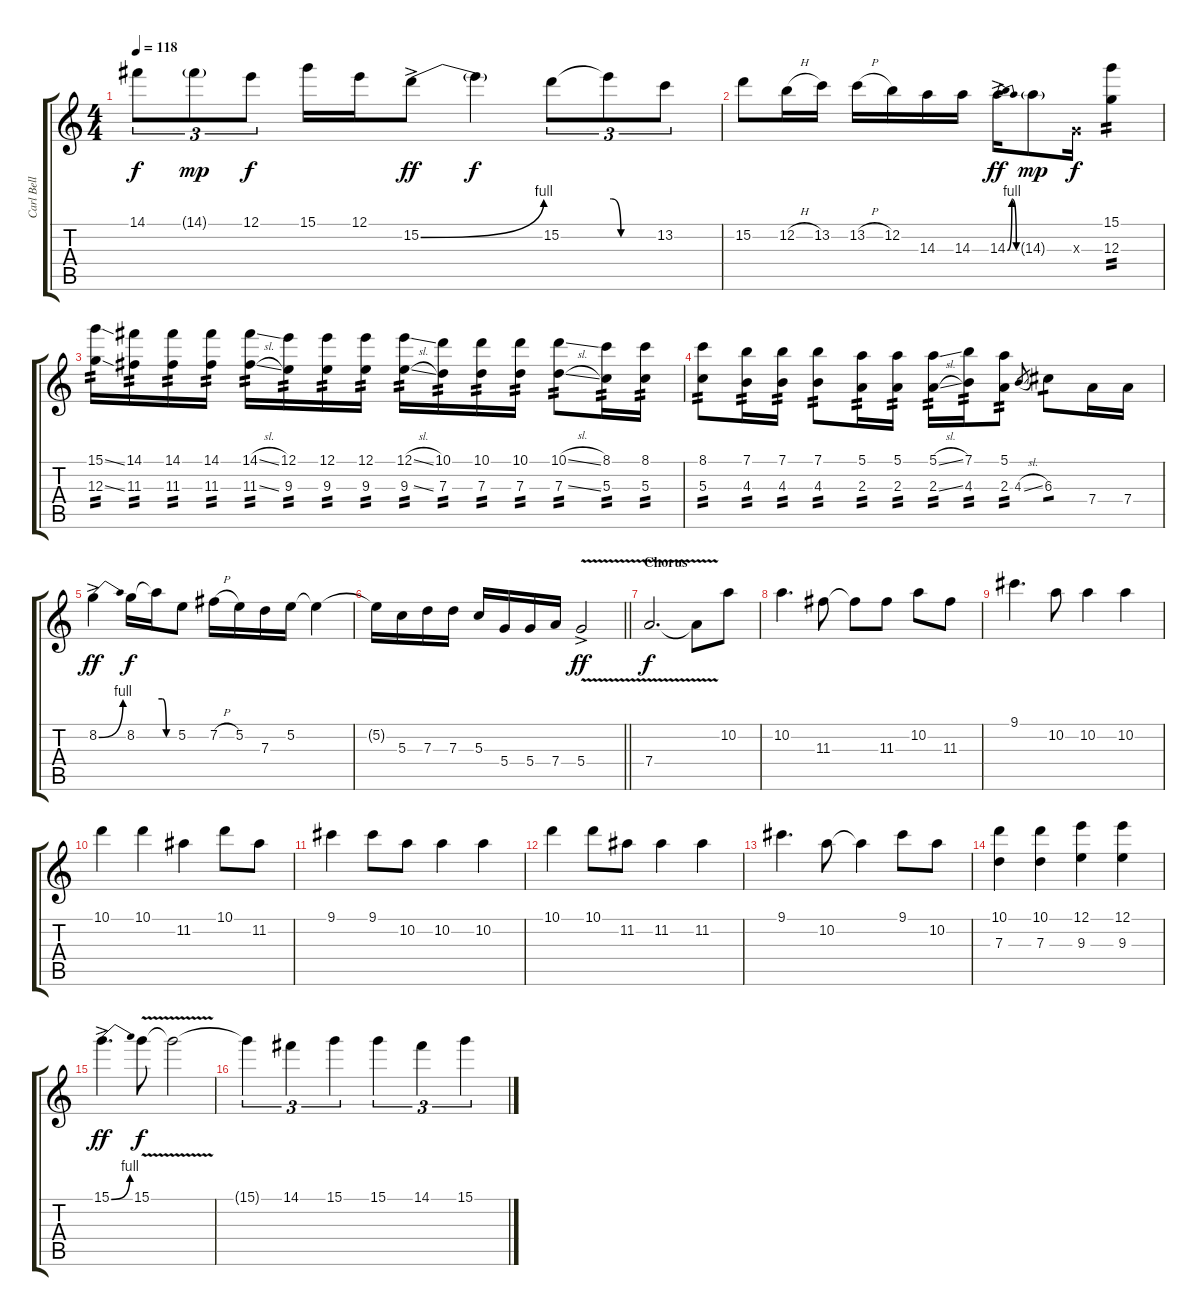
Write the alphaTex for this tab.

\track ("Carl Bell (Lead Guitar)" "Carl Bell ") {instrument distortionguitar}
\staff {score tabs}
\tuning (E4 B3 G3 D3 A2 E2) {hide}
\ts (4 4)
\tempo 118
\clef g2
\ks c
14.1{t}.8{tu (3 2) dy f} 14.1{g}.8{tu (3 2) dy mp} 12.1.8{tu (3 2) dy f} 15.1.16 12.1.16 15.2{be (bend 0 0 60 4) ac}.8{dy ff} 15.2{t}.4{dy f} 15.2.8{tu (3 2)} 15.2{be (custom 0 4 2 4 15 0 60 0) t}.8{tu (3 2)} 13.2.8{tu (3 2)} |
15.2.8 12.2{h}.16 13.2.16 13.2{h}.16 12.2.16 14.3.16 14.3.16 14.3{be (bendrelease 0 0 30 4 30 4 60 0) ac}.16{dy ff} 14.3{g}.8{dy mp} 0.3{x}.16{dy f} (15.1 12.3).4{tp 2} |
(15.1{ss} 12.3{ss}).16{tp 2} (14.1 11.3).16{tp 2} (14.1 11.3).16{tp 2} (14.1 11.3).16{tp 2} (14.1{sl} 11.3{sl}).16{tp 2} (12.1 9.3).16{tp 2} (12.1 9.3).16{tp 2} (12.1 9.3).16{tp 2} (12.1{sl} 9.3{sl}).16{tp 2} (10.1 7.3).16{tp 2} (10.1 7.3).16{tp 2} (10.1 7.3).16{tp 2} (10.1{sl} 7.3{sl}).8{tp 2} (8.1 5.3).16{tp 2} (8.1 5.3).16{tp 2} |
(8.1 5.3).8{tp 2} (7.1 4.3).16{tp 2} (7.1 4.3).16{tp 2} (7.1 4.3).8{tp 2} (5.1 2.3).16{tp 2} (5.1 2.3).16{tp 2} (5.1{sl} 2.3{sl}).16{tp 2} (7.1 4.3).16{tp 2} (5.1 2.3).8{tp 2} 4.3{sl}.8{gr} 6.3.8{tp 1} 7.4.16 7.4.16 |
8.2{be (bend 0 0 60 4) ac}.4{dy ff} 8.2.16{dy f} 8.2{be (custom 0 4 15 4 30 0 60 0) t}.16 5.2.8 7.2{h}.16 5.2.16 7.3.16 5.2.16 5.2{t}.4 |
\barLineRight lightlight
5.2{t}.16 5.3.16 7.3.16 7.3.16 5.3.16 5.4.16 5.4.16 7.4.16 5.4{v ac}.2{dy ff} |
\section ("" "Chorus")
7.4{v}.2{d dy f volume 13} 7.4{t}.8 10.2.8 |
10.2.4{d} 11.3.8 11.3{t}.8 11.3.8 10.2.8 11.3.8 |
9.1.4{d} 10.2.8 10.2.4 10.2.4 |
10.1.4 10.1.4 11.2.4 10.1.8 11.2.8 |
9.1.4 9.1.8 10.2.8 10.2.4 10.2.4 |
10.1.4 10.1.8 11.2.8 11.2.4 11.2.4 |
9.1.4{d} 10.2.8 10.2{t}.4 9.1.8 10.2.8 |
(10.1 7.3).4 (10.1 7.3).4 (12.1 9.3).4 (12.1 9.3).4 |
15.1{be (bend 0 0 60 4) ac}.4{d dy ff} 15.1{v}.8{dy f} 15.1{t}.2 |
15.1{t}.4{tu (3 2)} 14.1.4{tu (3 2)} 15.1.4{tu (3 2)} 15.1.4{tu (3 2)} 14.1.4{tu (3 2)} 15.1.4{tu (3 2)}
